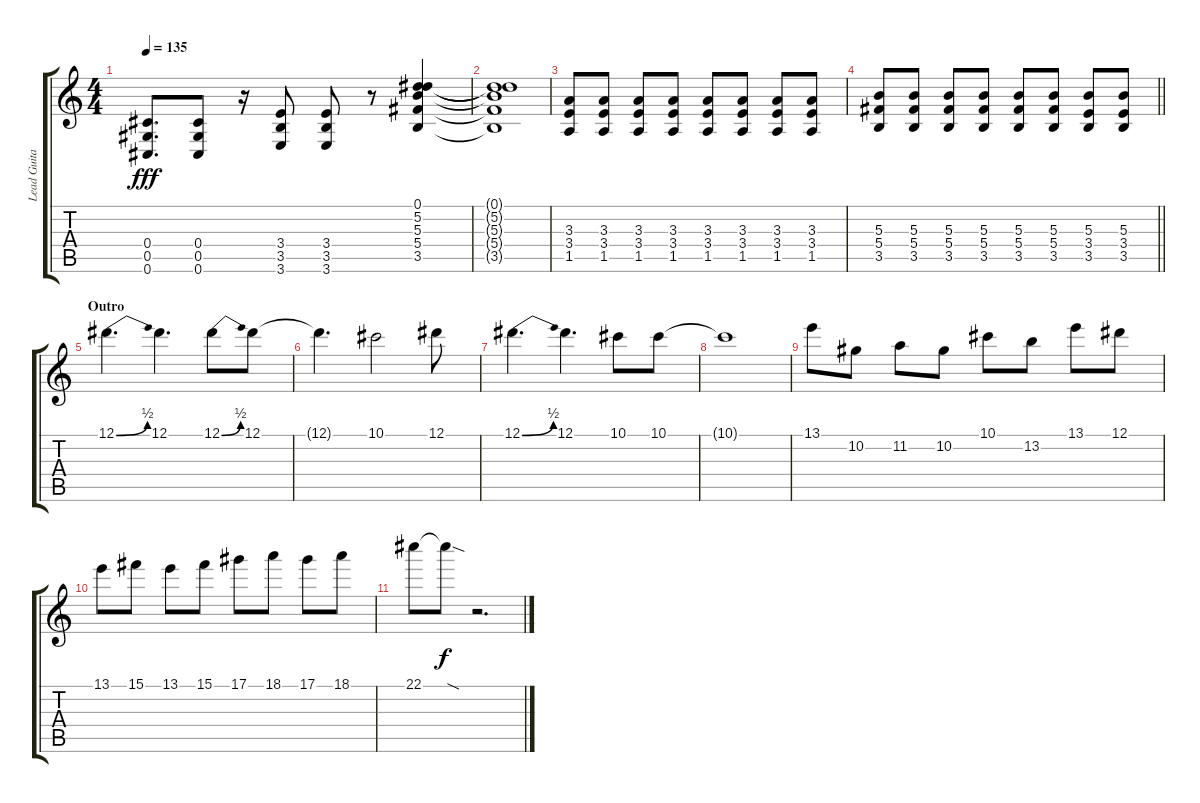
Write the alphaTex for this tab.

\track ("Lead Guitar" "Lead Guita") {instrument distortionguitar}
\staff {score tabs}
\tuning (Eb4 Bb3 Gb3 Db3 Ab2 Db2) {hide}
\ts (4 4)
\tempo 135
\clef g2
\ks c
(0.4 0.5 0.6).8{d dy fff} (0.4 0.5 0.6).8 r.16 (3.4 3.5 3.6).8 (3.4 3.5 3.6).8 r.8 (0.1 5.2 5.3 5.4 3.5).4 |
(0.1{t} 5.2{t} 5.3{t} 5.4{t} 3.5{t}).1 |
(3.3 3.4 1.5).8 (3.3 3.4 1.5).8 (3.3 3.4 1.5).8 (3.3 3.4 1.5).8 (3.3 3.4 1.5).8 (3.3 3.4 1.5).8 (3.3 3.4 1.5).8 (3.3 3.4 1.5).8 |
\barLineRight lightlight
(5.3 5.4 3.5).8 (5.3 5.4 3.5).8 (5.3 5.4 3.5).8 (5.3 5.4 3.5).8 (5.3 5.4 3.5).8 (5.3 5.4 3.5).8 (5.3 3.4 3.5).8 (5.3 3.4 3.5).8 |
\section ("" "Outro")
12.1{be (bend 0 0 60 2)}.4{d} 12.1.4{d} 12.1{be (bend 0 0 60 2)}.8 12.1.8 |
12.1{t}.4{d} 10.1.2 12.1.8 |
12.1{be (bend 0 0 60 2)}.4{d} 12.1.4{d} 10.1.8 10.1.8 |
10.1{t}.1 |
13.1.8 10.2.8 11.2.8 10.2.8 10.1.8 13.2.8 13.1.8 12.1.8 |
13.1.8 15.1.8 13.1.8 15.1.8 17.1.8 18.1.8 17.1.8 18.1.8 |
22.1.8 22.1{sod t}.8{dy f} r.2{d}
